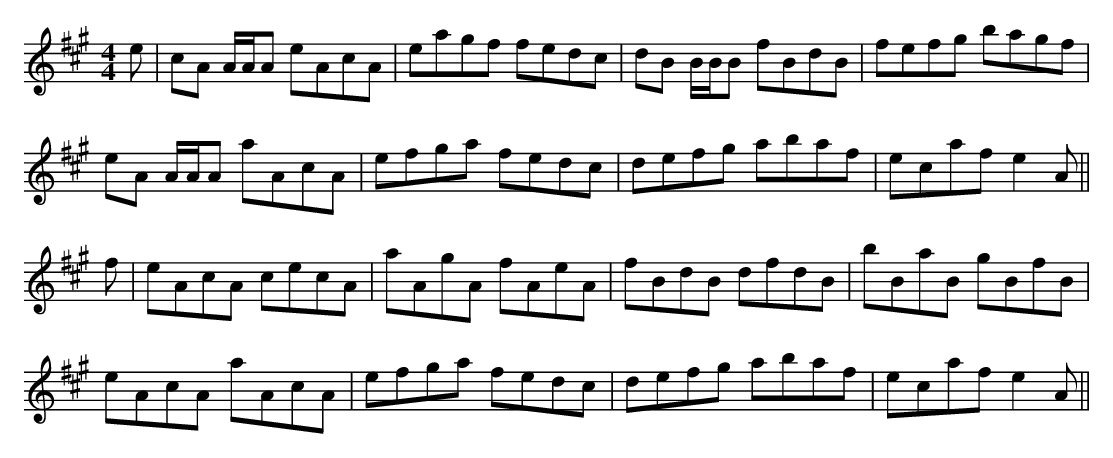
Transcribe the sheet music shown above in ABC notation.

X:1
M:4/4
K:A
e|cA A/A/A eAcA|eagf fedc|dB B/B/B fBdB|fefg bagf|
eA A/A/A aAcA|efga fedc|defg abaf|ecaf e2A||
f|eAcA cecA|aAgA fAeA|fBdB dfdB|bBaB gBfB|
eAcA aAcA|efga fedc|defg abaf|ecaf e2A||
